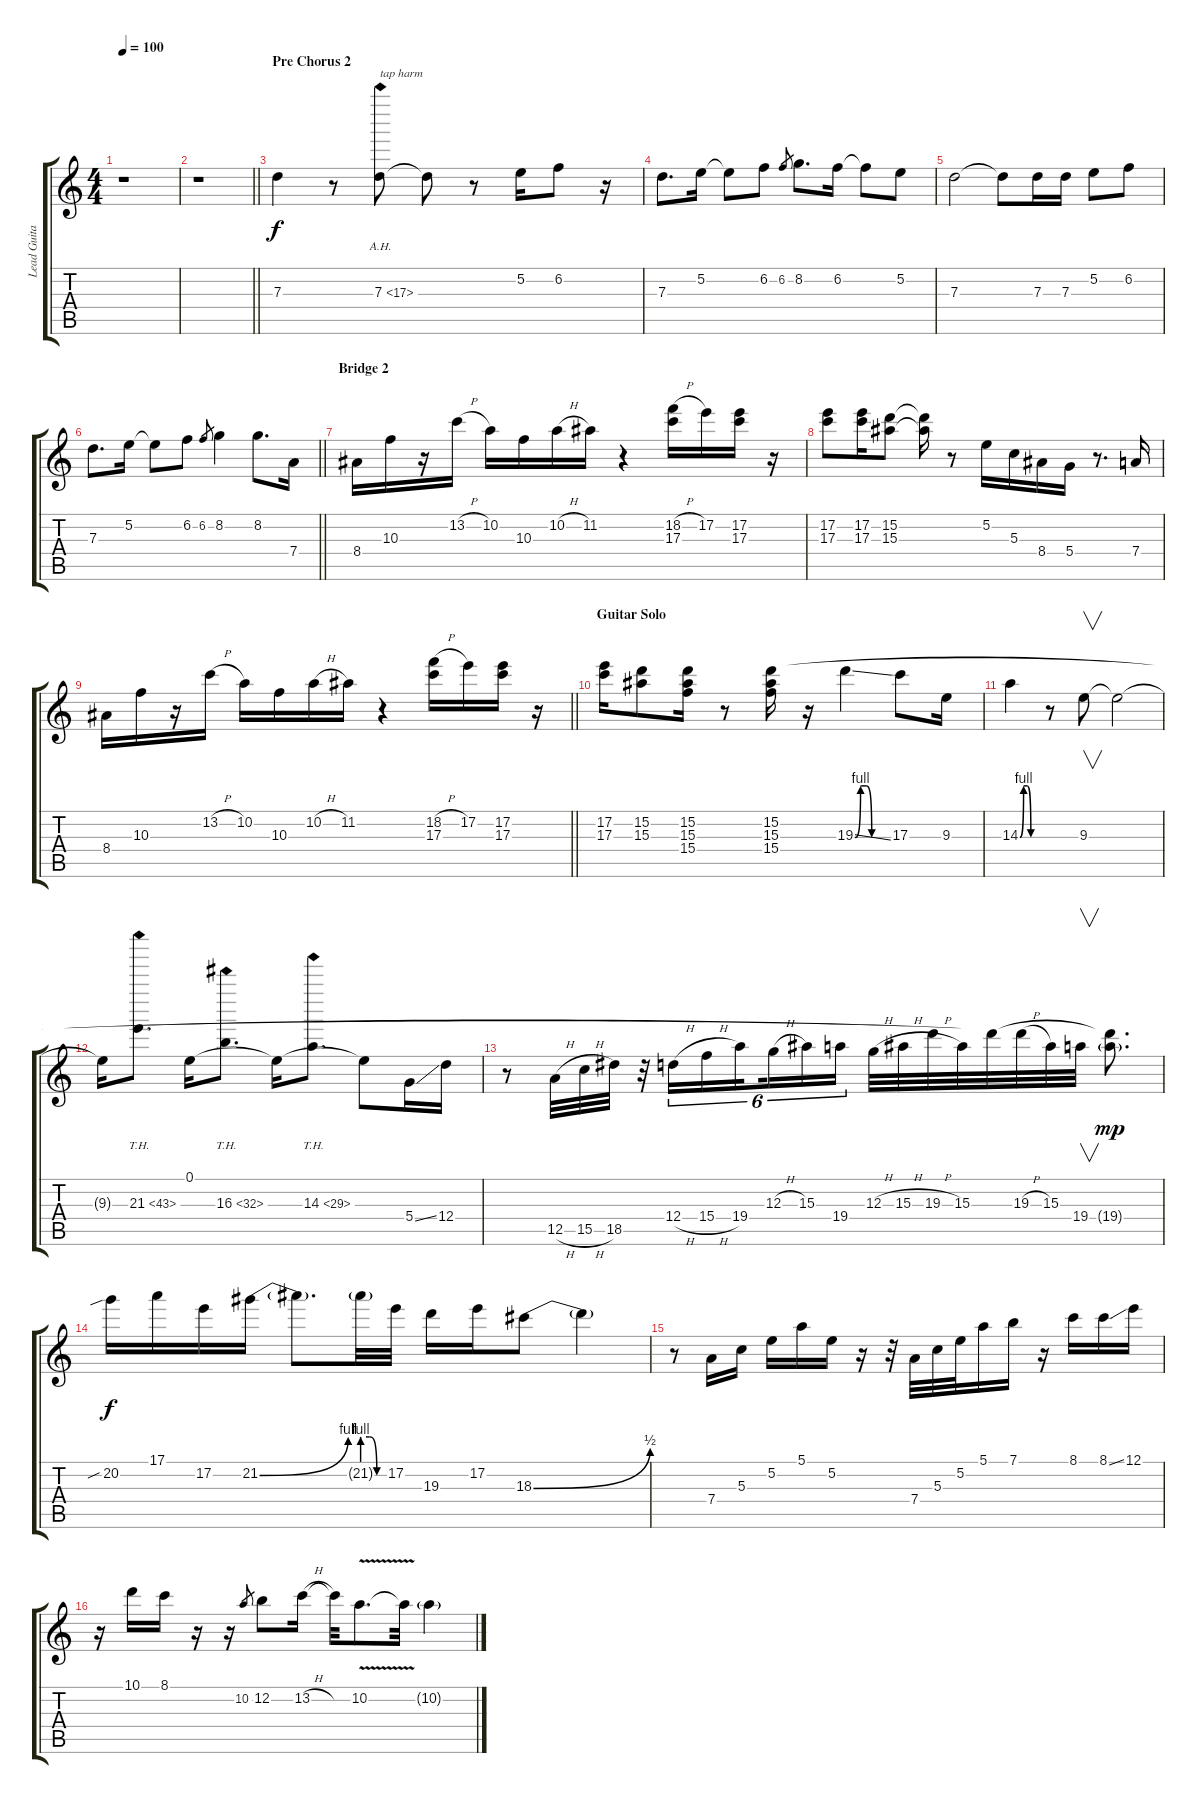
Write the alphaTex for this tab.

\track ("Lead Guitar" "Lead Guita") {instrument overdrivenguitar}
\staff {score tabs}
\tuning (E4 B3 G3 D3 A2 E2) {hide}
\ts (4 4)
\tempo 100
\clef g2
\ks c
r.1{dy f} |
\barLineRight lightlight
r.1 |
\section ("" "Pre Chorus 2")
7.3.4 r.8 7.3{ah 10}.8{txt "tap harm"} 7.3{t}.8 r.8 5.2.16 6.2.8 r.16 |
7.3.8{d} 5.2.16 5.2{t}.8 6.2.8 6.2.8{gr} 8.2.8{d} 6.2.16 6.2{t}.8 5.2.8 |
7.3.2 7.3{t}.8 7.3.16 7.3.16 5.2.8 6.2.8 |
\barLineRight lightlight
7.3.8{d} 5.2.16 5.2{t}.8 6.2.8 6.2.8{gr} 8.2.4 8.2.8{d} 7.4.16 |
\section ("" "Bridge 2")
8.4.16 10.3.16 r.16 13.2{h}.16 10.2.16 10.3.16 10.2{h}.16 11.2.16 r.4 (18.2{h} 17.3).16 17.2.16 (17.2 17.3).16 r.16 |
(17.2 17.3).8 (17.2 17.3).16 (15.2 15.3).8 (15.2{t} 15.3{t}).16 r.8 5.2.16 5.3.16 8.4.16 5.4.16 r.8{d} 7.4.16 |
\barLineRight lightlight
8.4.16 10.3.16 r.16 13.2{h}.16 10.2.16 10.3.16 10.2{h}.16 11.2.16 r.4 (18.2{h} 17.3).16 17.2.16 (17.2 17.3).16 r.16 |
\section ("" "Guitar Solo")
(17.2 17.3).16 (15.2 15.3).8 (15.2 15.3 15.4).16 r.8 (15.2 15.3 15.4).16 r.16 19.3{be (custom 0 0 10 4 20 4 30 0 60 0) ss}.4 17.3.8 9.3.16 |
14.3{be (custom 0 0 10 4 20 4 30 0 60 0)}.4 r.8 9.3.8{v} 9.3{t}.2 |
9.3{t}.16 21.3{th 22}.8{d} 0.1.16 16.3{th 16}.8{d} 0.1{t}.16 14.3{th 15}.8{d} 0.1{t}.8 5.4{ss}.16 12.4.16 |
r.8 12.5{h}.32 15.5{h}.32 18.5.32 r.32 12.4{h}.16{tu (6 4)} 15.4{h}.16{tu (6 4)} 19.4.16{tu (6 4) beam splitsecondary} 12.3{h}.16{tu (6 4)} 15.3.16{tu (6 4)} 19.4.16{tu (6 4)} 12.3{h}.32 15.3{h}.32 19.3{h}.32 15.3.32 15.2{t}.32 19.3{h}.32 15.3.32 19.4.32{v} (15.2{t} 19.4{g}).8{d dy mp} |
20.2{sib}.16{dy f} 17.1.16 17.2.16 21.2{be (bend 0 0 60 4)}.16 21.2{t}.8{d} 21.2{be (custom 0 4 20 4 40 0 60 0) g}.32 17.2.32 19.3.16 17.2.16 18.3{be (bend 0 0 60 2)}.8 18.3{t}.4 |
r.8 7.4.16 5.3.16 5.2.16 5.1.16 5.2.16 r.16 r.32 7.4.32 5.3.32 5.2.32 5.1.16 7.1.16 r.16 8.1.16 8.1{ss}.16 12.1.16 |
r.16 10.1.16 8.1.16 r.16 r.16 10.2.8{gr} 12.2.8 13.2{h}.16 13.2{t}.32 10.2{v}.8{d} 10.2{t}.32 10.2{g}.4
